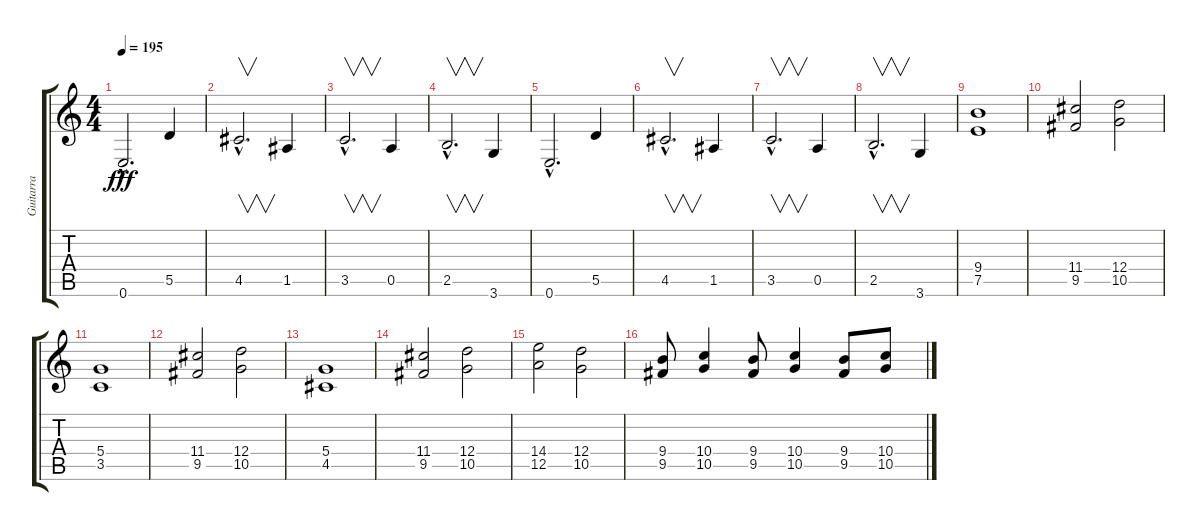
\track ("Guitarra" "Guitarra") {instrument overdrivenguitar}
\staff {score tabs}
\tuning (E4 B3 G3 D3 A2 E2) {hide}
\ts (4 4)
\tempo 195
\clef g2
\ks c
0.6{hac}.2{d dy fff} 5.5.4 |
4.5{hac}.2{v d} 1.5.4 |
3.5{hac}.2{v d} 0.5.4 |
2.5{hac}.2{v d} 3.6.4 |
0.6{hac}.2{d} 5.5.4 |
4.5{hac}.2{v d} 1.5.4 |
3.5{hac}.2{v d} 0.5.4 |
2.5{hac}.2{v d} 3.6.4 |
(9.4 7.5).1 |
(11.4 9.5).2 (12.4 10.5).2 |
(5.4 3.5).1 |
(11.4 9.5).2 (12.4 10.5).2 |
(5.4 4.5).1 |
(11.4 9.5).2 (12.4 10.5).2 |
(14.4 12.5).2 (12.4 10.5).2 |
(9.4 9.5).8 (10.4 10.5).4 (9.4 9.5).8 (10.4 10.5).4 (9.4 9.5).8 (10.4 10.5).8
